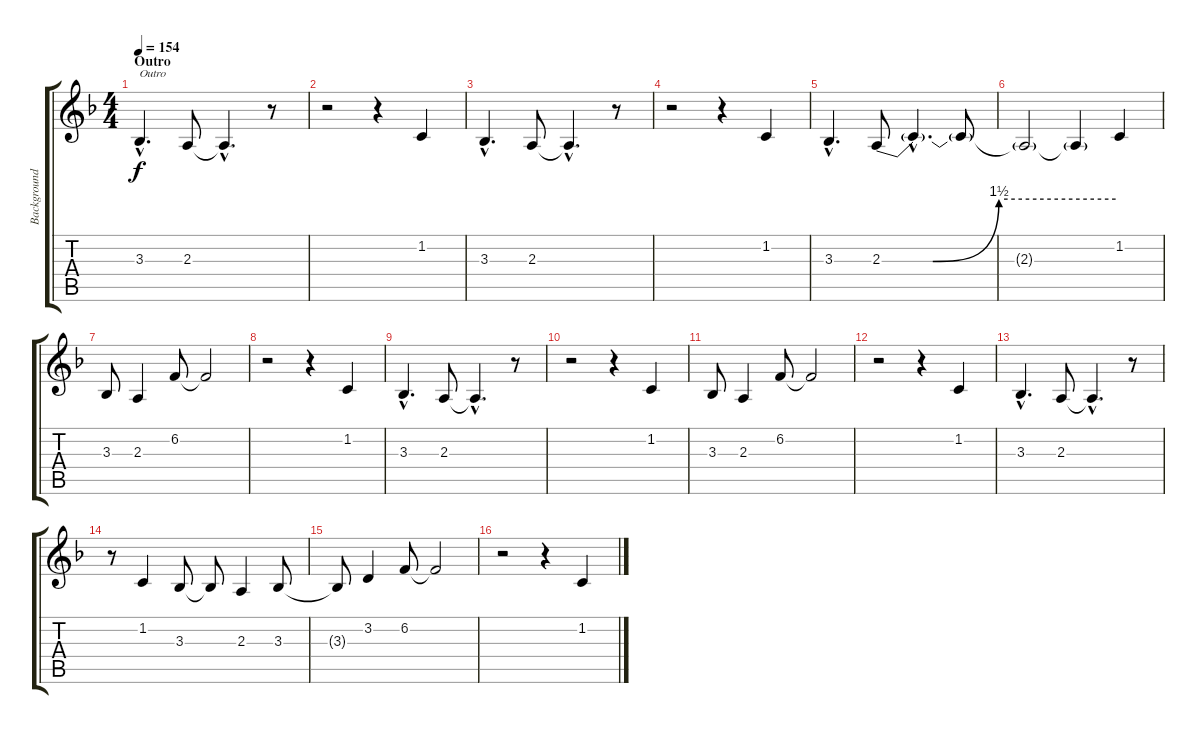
\track ("Background voice" "Background") {instrument oboe}
\staff {score tabs}
\tuning (E4 B3 G3 D3 A2 E2) {hide}
\ts (4 4)
\section ("" "Outro")
\tempo 154
\clef g2
\ks f
3.3{hac}.4{d txt "Outro" dy f} 2.3.8 2.3{hac t}.4{d} r.8 |
r.2 r.4 1.2.4 |
3.3{hac}.4{d} 2.3.8 2.3{hac t}.4{d} r.8 |
r.2 r.4 1.2.4 |
3.3{hac}.4{d} 2.3{be (custom 0 0 13 0 30 6 60 6)}.8 2.3{hac t}.4{d} 2.3{t}.8 |
2.3{t}.2 2.3{t}.4 1.2.4 |
3.3.8 2.3.4 6.2.8 6.2{t}.2 |
r.2 r.4 1.2.4 |
3.3{hac}.4{d} 2.3.8 2.3{hac t}.4{d} r.8 |
r.2 r.4 1.2.4 |
3.3.8 2.3.4 6.2.8 6.2{t}.2 |
r.2 r.4 1.2.4 |
3.3{hac}.4{d} 2.3.8 2.3{hac t}.4{d} r.8 |
r.8 1.2.4 3.3.8 3.3{t}.8 2.3.4 3.3.8 |
3.3{t}.8{volume 8} 3.2.4 6.2.8 6.2{t}.2 |
r.2 r.4 1.2.4
